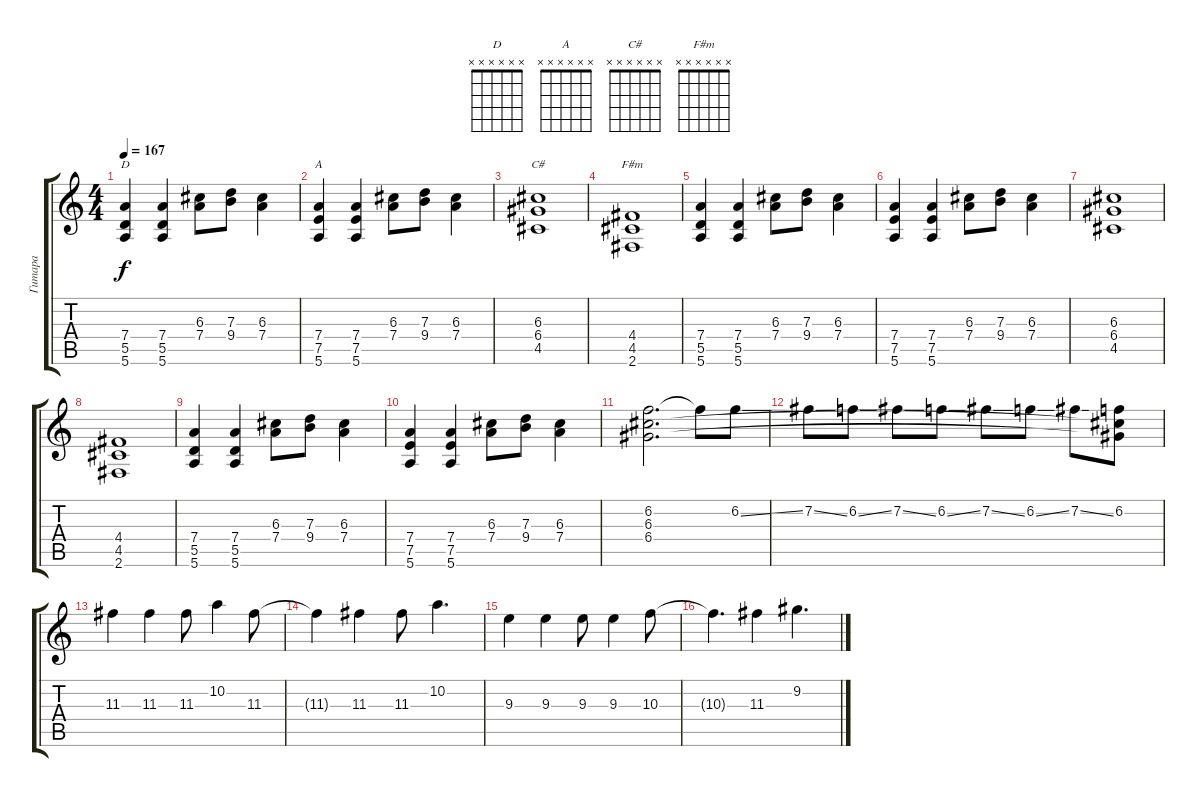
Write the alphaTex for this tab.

\track ("Гитара" "Гитара") {instrument overdrivenguitar}
\staff {score tabs}
\tuning (E4 B3 G3 D3 A2 E2) {hide}
\chord ("D" x x x x x x)
\chord ("A" x x x x x x)
\chord ("C#" x x x x x x)
\chord ("F#m" x x x x x x)
\ts (4 4)
\tempo 167
\clef g2
\ks c
(7.4 5.5 5.6).4{ch "D" dy f} (7.4 5.5 5.6).4 (6.3 7.4).8 (7.3 9.4).8 (6.3 7.4).4 |
(7.4 7.5 5.6).4{ch "A"} (7.4 7.5 5.6).4 (6.3 7.4).8 (7.3 9.4).8 (6.3 7.4).4 |
(6.3 6.4 4.5).1{ch "C#"} |
(4.4 4.5 2.6).1{ch "F#m"} |
(7.4 5.5 5.6).4 (7.4 5.5 5.6).4 (6.3 7.4).8 (7.3 9.4).8 (6.3 7.4).4 |
(7.4 7.5 5.6).4 (7.4 7.5 5.6).4 (6.3 7.4).8 (7.3 9.4).8 (6.3 7.4).4 |
(6.3 6.4 4.5).1 |
(4.4 4.5 2.6).1 |
(7.4 5.5 5.6).4 (7.4 5.5 5.6).4 (6.3 7.4).8 (7.3 9.4).8 (6.3 7.4).4 |
(7.4 7.5 5.6).4 (7.4 7.5 5.6).4 (6.3 7.4).8 (7.3 9.4).8 (6.3 7.4).4 |
(6.2 6.3 6.4).2{d} 6.2{t}.8 6.2{ss}.8 |
7.2{ss}.8 6.2{ss}.8 7.2{ss}.8 6.2{ss}.8 7.2{ss}.8 6.2{ss}.8 7.2{ss}.8 (6.2 6.3{t} 6.4{t}).8 |
11.3.4 11.3.4 11.3.8 10.2.4 11.3.8 |
11.3{t}.4 11.3.4 11.3.8 10.2.4{d} |
9.3.4 9.3.4 9.3.8 9.3.4 10.3.8 |
10.3{t}.4{d} 11.3.4 9.2.4{d}
